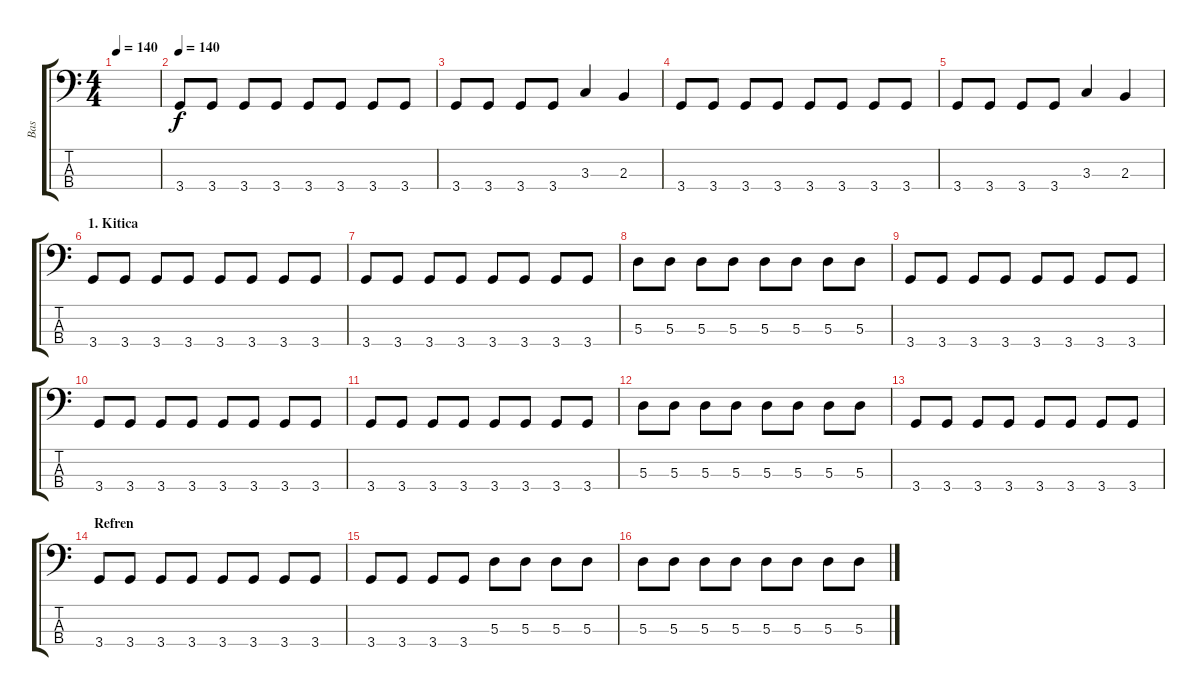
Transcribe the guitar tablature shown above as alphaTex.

\track ("Bas" "Bas") {instrument electricbasspick}
\staff {score tabs}
\tuning (G2 D2 A1 E1) {hide}
\ts (4 4)
\tempo 140
\tempo 150
\tempo 140
\clef f4
\ks c
|
\tempo 140
3.4.8 3.4.8 3.4.8 3.4.8 3.4.8 3.4.8 3.4.8 3.4.8 |
3.4.8 3.4.8 3.4.8 3.4.8 3.3.4 2.3.4 |
3.4.8 3.4.8 3.4.8 3.4.8 3.4.8 3.4.8 3.4.8 3.4.8 |
3.4.8 3.4.8 3.4.8 3.4.8 3.3.4 2.3.4 |
\section ("" "1. Kitica")
3.4.8 3.4.8 3.4.8 3.4.8 3.4.8 3.4.8 3.4.8 3.4.8 |
3.4.8 3.4.8 3.4.8 3.4.8 3.4.8 3.4.8 3.4.8 3.4.8 |
5.3.8 5.3.8 5.3.8 5.3.8 5.3.8 5.3.8 5.3.8 5.3.8 |
3.4.8 3.4.8 3.4.8 3.4.8 3.4.8 3.4.8 3.4.8 3.4.8 |
3.4.8 3.4.8 3.4.8 3.4.8 3.4.8 3.4.8 3.4.8 3.4.8 |
3.4.8 3.4.8 3.4.8 3.4.8 3.4.8 3.4.8 3.4.8 3.4.8 |
5.3.8 5.3.8 5.3.8 5.3.8 5.3.8 5.3.8 5.3.8 5.3.8 |
3.4.8 3.4.8 3.4.8 3.4.8 3.4.8 3.4.8 3.4.8 3.4.8 |
\section ("" "Refren")
3.4.8 3.4.8 3.4.8 3.4.8 3.4.8 3.4.8 3.4.8 3.4.8 |
3.4.8 3.4.8 3.4.8 3.4.8 5.3.8 5.3.8 5.3.8 5.3.8 |
5.3.8 5.3.8 5.3.8 5.3.8 5.3.8 5.3.8 5.3.8 5.3.8
